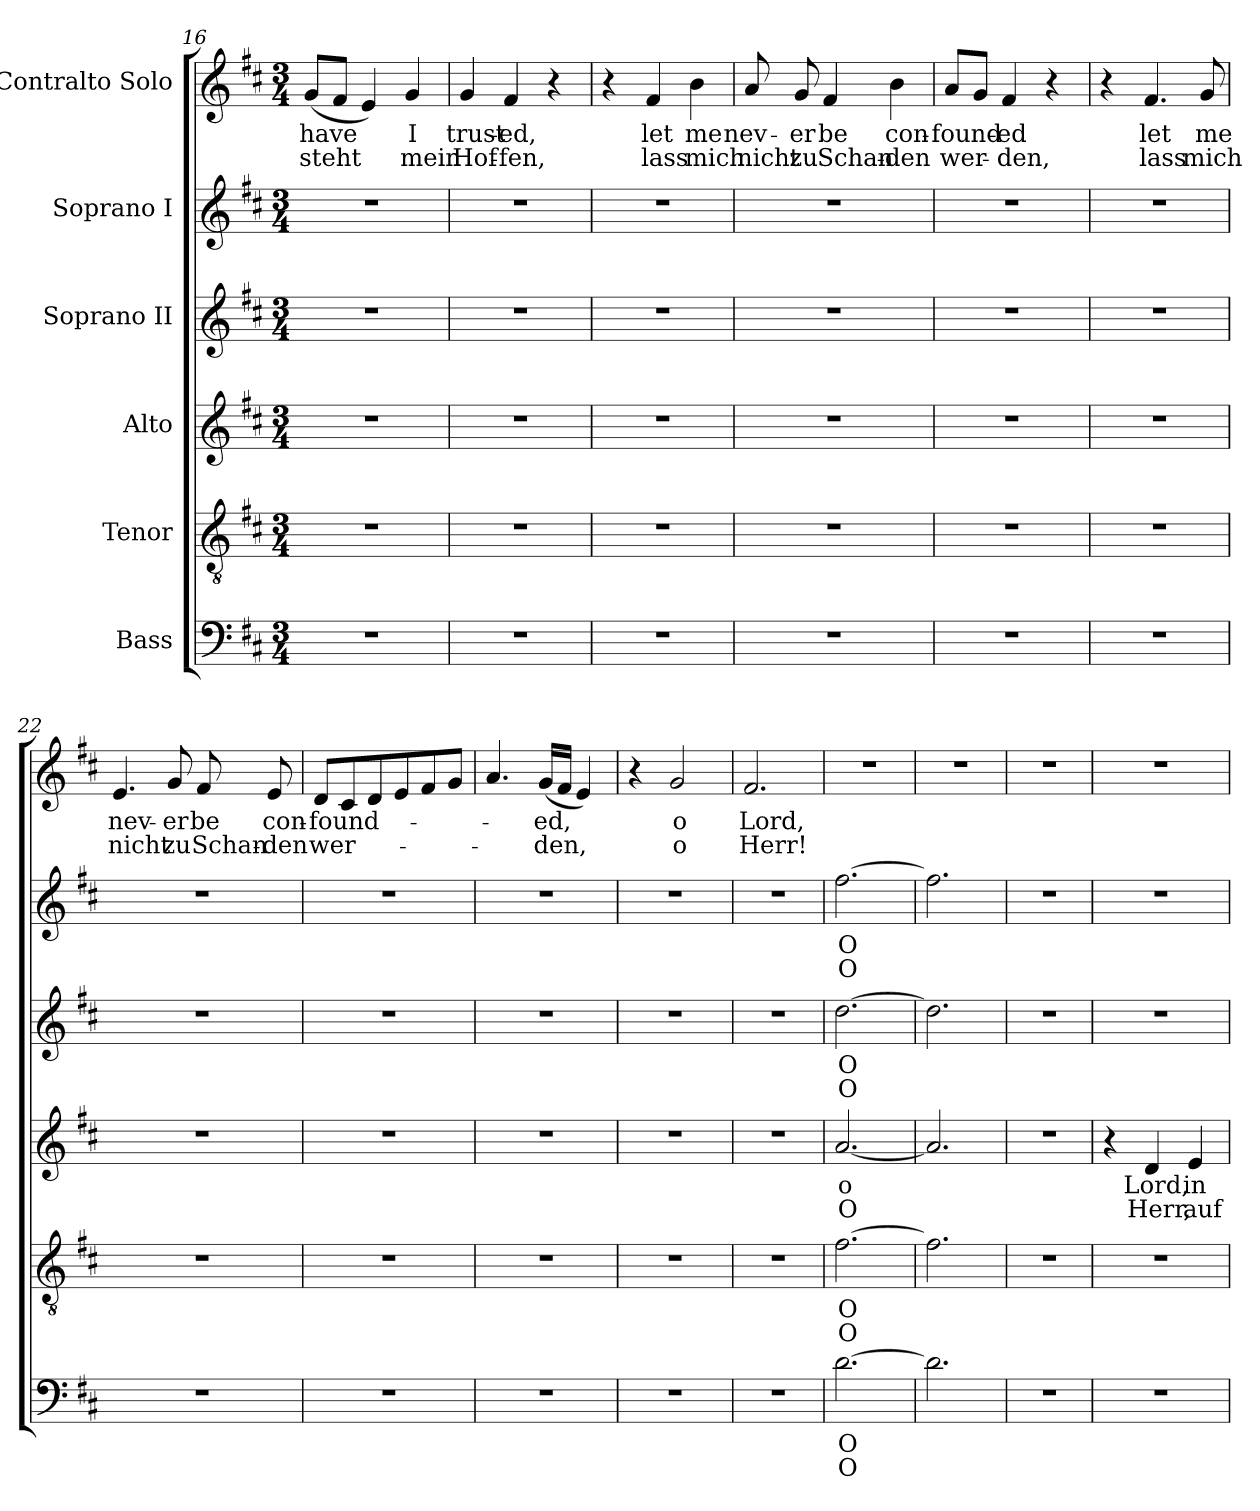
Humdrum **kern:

**kern	**text	**text	**kern	**text	**text	**kern	**text	**text	**kern	**text	**text	**kern	**text	**text	**kern	**text	**text
*part6	*part6	*part6	*part5	*part5	*part5	*part4	*part4	*part4	*part3	*part3	*part3	*part2	*part2	*part2	*part1	*part1	*part1
*staff6	*staff6	*staff6	*staff5	*staff5	*staff5	*staff4	*staff4	*staff4	*staff3	*staff3	*staff3	*staff2	*staff2	*staff2	*staff1	*staff1	*staff1
*I"Bass	*	*	*I"Tenor	*	*	*I"Alto	*	*	*I"Soprano II	*	*	*I"Soprano I	*	*	*I"Contralto Solo	*	*
*clefF4	*	*	*clefGv2	*	*	*clefG2	*	*	*clefG2	*	*	*clefG2	*	*	*clefG2	*	*
*k[f#c#]	*	*	*k[f#c#]	*	*	*k[f#c#]	*	*	*k[f#c#]	*	*	*k[f#c#]	*	*	*k[f#c#]	*	*
*D:	*	*	*D:	*	*	*D:	*	*	*D:	*	*	*D:	*	*	*D:	*	*
*M3/4	*	*	*M3/4	*	*	*M3/4	*	*	*M3/4	*	*	*M3/4	*	*	*M3/4	*	*
=16	=16	=16	=16	=16	=16	=16	=16	=16	=16	=16	=16	=16	=16	=16	=16	=16	=16
!	!	!	!	!	!	!	!	!	!	!	!	!	!	!	!	!LO:LY:b	!LO:LY:b
2.r	.	.	2.r	.	.	2.r	.	.	2.r	.	.	2.r	.	.	(<8g/L	have	steht
.	.	.	.	.	.	.	.	.	.	.	.	.	.	.	8f#/J	.	.
.	.	.	.	.	.	.	.	.	.	.	.	.	.	.	4e/)	.	.
!	!	!	!	!	!	!	!	!	!	!	!	!	!	!	!	!LO:LY:b	!LO:LY:b
.	.	.	.	.	.	.	.	.	.	.	.	.	.	.	4g/	I	mein
=17	=17	=17	=17	=17	=17	=17	=17	=17	=17	=17	=17	=17	=17	=17	=17	=17	=17
!	!	!	!	!	!	!	!	!	!	!	!	!	!	!	!	!LO:LY:b	!LO:LY:b
2.r	.	.	2.r	.	.	2.r	.	.	2.r	.	.	2.r	.	.	4g/	trust-	Hof-
!	!	!	!	!	!	!	!	!	!	!	!	!	!	!	!	!LO:LY:b	!LO:LY:b
.	.	.	.	.	.	.	.	.	.	.	.	.	.	.	4f#/	-ed,	-fen,
.	.	.	.	.	.	.	.	.	.	.	.	.	.	.	4r	.	.
=18	=18	=18	=18	=18	=18	=18	=18	=18	=18	=18	=18	=18	=18	=18	=18	=18	=18
2.r	.	.	2.r	.	.	2.r	.	.	2.r	.	.	2.r	.	.	4r	.	.
!	!	!	!	!	!	!	!	!	!	!	!	!	!	!	!	!LO:LY:b	!LO:LY:b
.	.	.	.	.	.	.	.	.	.	.	.	.	.	.	4f#/	let	lass
!	!	!	!	!	!	!	!	!	!	!	!	!	!	!	!	!LO:LY:b	!LO:LY:b
.	.	.	.	.	.	.	.	.	.	.	.	.	.	.	4b\	me	mich
!!LO:PB:g=z
=19	=19	=19	=19	=19	=19	=19	=19	=19	=19	=19	=19	=19	=19	=19	=19	=19	=19
!	!	!	!	!	!	!	!	!	!	!	!	!	!	!	!	!LO:LY:b	!LO:LY:b
2.r	.	.	2.r	.	.	2.r	.	.	2.r	.	.	2.r	.	.	8a/	nev-	nicht
!	!	!	!	!	!	!	!	!	!	!	!	!	!	!	!	!LO:LY:b	!LO:LY:b
.	.	.	.	.	.	.	.	.	.	.	.	.	.	.	8g/	-er	zu
!	!	!	!	!	!	!	!	!	!	!	!	!	!	!	!	!LO:LY:b	!LO:LY:b
.	.	.	.	.	.	.	.	.	.	.	.	.	.	.	4f#/	be	Schan-
!	!	!	!	!	!	!	!	!	!	!	!	!	!	!	!	!LO:LY:b	!LO:LY:b
.	.	.	.	.	.	.	.	.	.	.	.	.	.	.	4b\	con-	-den
=20	=20	=20	=20	=20	=20	=20	=20	=20	=20	=20	=20	=20	=20	=20	=20	=20	=20
!	!	!	!	!	!	!	!	!	!	!	!	!	!	!	!	!LO:LY:b	!LO:LY:b
2.r	.	.	2.r	.	.	2.r	.	.	2.r	.	.	2.r	.	.	8a/L	-found-	wer-
.	.	.	.	.	.	.	.	.	.	.	.	.	.	.	8g/J	.	.
!	!	!	!	!	!	!	!	!	!	!	!	!	!	!	!	!LO:LY:b	!LO:LY:b
.	.	.	.	.	.	.	.	.	.	.	.	.	.	.	4f#/	-ed	-den,
.	.	.	.	.	.	.	.	.	.	.	.	.	.	.	4r	.	.
=21	=21	=21	=21	=21	=21	=21	=21	=21	=21	=21	=21	=21	=21	=21	=21	=21	=21
2.r	.	.	2.r	.	.	2.r	.	.	2.r	.	.	2.r	.	.	4r	.	.
!	!	!	!	!	!	!	!	!	!	!	!	!	!	!	!	!LO:LY:b	!LO:LY:b
.	.	.	.	.	.	.	.	.	.	.	.	.	.	.	4.f#/	let	lass
!	!	!	!	!	!	!	!	!	!	!	!	!	!	!	!	!LO:LY:b	!LO:LY:b
.	.	.	.	.	.	.	.	.	.	.	.	.	.	.	8g/	me	mich
=22	=22	=22	=22	=22	=22	=22	=22	=22	=22	=22	=22	=22	=22	=22	=22	=22	=22
!	!	!	!	!	!	!	!	!	!	!	!	!	!	!	!	!LO:LY:b	!LO:LY:b
2.r	.	.	2.r	.	.	2.r	.	.	2.r	.	.	2.r	.	.	4.e/	nev-	nicht
!	!	!	!	!	!	!	!	!	!	!	!	!	!	!	!	!LO:LY:b	!LO:LY:b
.	.	.	.	.	.	.	.	.	.	.	.	.	.	.	8g/	-er	zu
!	!	!	!	!	!	!	!	!	!	!	!	!	!	!	!	!LO:LY:b	!LO:LY:b
.	.	.	.	.	.	.	.	.	.	.	.	.	.	.	8f#/	be	Schan-
!	!	!	!	!	!	!	!	!	!	!	!	!	!	!	!	!LO:LY:b	!LO:LY:b
.	.	.	.	.	.	.	.	.	.	.	.	.	.	.	8e/	con-	-den
=23	=23	=23	=23	=23	=23	=23	=23	=23	=23	=23	=23	=23	=23	=23	=23	=23	=23
!	!	!	!	!	!	!	!	!	!	!	!	!	!	!	!	!LO:LY:b	!LO:LY:b
2.r	.	.	2.r	.	.	2.r	.	.	2.r	.	.	2.r	.	.	8d/L	-found-	wer-
.	.	.	.	.	.	.	.	.	.	.	.	.	.	.	8c#/	.	.
.	.	.	.	.	.	.	.	.	.	.	.	.	.	.	8d/	.	.
.	.	.	.	.	.	.	.	.	.	.	.	.	.	.	8e/	.	.
.	.	.	.	.	.	.	.	.	.	.	.	.	.	.	8f#/	.	.
.	.	.	.	.	.	.	.	.	.	.	.	.	.	.	8g/J	.	.
!!LO:LB:g=z
=24	=24	=24	=24	=24	=24	=24	=24	=24	=24	=24	=24	=24	=24	=24	=24	=24	=24
2.r	.	.	2.r	.	.	2.r	.	.	2.r	.	.	2.r	.	.	4.a/	.	.
!	!	!	!	!	!	!	!	!	!	!	!	!	!	!	!	!LO:LY:b	!LO:LY:b
.	.	.	.	.	.	.	.	.	.	.	.	.	.	.	(<16g/LL	-ed,	-den,
.	.	.	.	.	.	.	.	.	.	.	.	.	.	.	16f#/JJ	.	.
.	.	.	.	.	.	.	.	.	.	.	.	.	.	.	4e/)	.	.
!!LO:PB:g=z
=25	=25	=25	=25	=25	=25	=25	=25	=25	=25	=25	=25	=25	=25	=25	=25	=25	=25
2.r	.	.	2.r	.	.	2.r	.	.	2.r	.	.	2.r	.	.	4r	.	.
!	!	!	!	!	!	!	!	!	!	!	!	!	!	!	!	!LO:LY:b	!LO:LY:b
.	.	.	.	.	.	.	.	.	.	.	.	.	.	.	2g/	o	o
=26	=26	=26	=26	=26	=26	=26	=26	=26	=26	=26	=26	=26	=26	=26	=26	=26	=26
!	!	!	!	!	!	!	!	!	!	!	!	!	!	!	!	!LO:LY:b	!LO:LY:b
2.r	.	.	2.r	.	.	2.r	.	.	2.r	.	.	2.r	.	.	2.f#/	Lord,	Herr!
=27	=27	=27	=27	=27	=27	=27	=27	=27	=27	=27	=27	=27	=27	=27	=27	=27	=27
!	!LO:LY:b	!LO:LY:b	!	!LO:LY:b	!LO:LY:b	!	!LO:LY:b	!LO:LY:b	!	!LO:LY:b	!LO:LY:b	!	!LO:LY:b	!LO:LY:b	!	!	!
[2.d\	O	O	[2.f#\	O	O	[2.a/	o	O	[2.dd\	O	O	[2.ff#\	O	O	2.r	.	.
=28	=28	=28	=28	=28	=28	=28	=28	=28	=28	=28	=28	=28	=28	=28	=28	=28	=28
2.d\]	.	.	2.f#\]	.	.	2.a/]	.	.	2.dd\]	.	.	2.ff#\]	.	.	2.r	.	.
=29	=29	=29	=29	=29	=29	=29	=29	=29	=29	=29	=29	=29	=29	=29	=29	=29	=29
2.r	.	.	2.r	.	.	2.r	.	.	2.r	.	.	2.r	.	.	2.r	.	.
=30	=30	=30	=30	=30	=30	=30	=30	=30	=30	=30	=30	=30	=30	=30	=30	=30	=30
2.r	.	.	2.r	.	.	4r	.	.	2.r	.	.	2.r	.	.	2.r	.	.
!	!	!	!	!	!	!	!LO:LY:b	!LO:LY:b	!	!	!	!	!	!	!	!	!
.	.	.	.	.	.	4d/	Lord,	Herr,	.	.	.	.	.	.	.	.	.
!	!	!	!	!	!	!	!LO:LY:b	!LO:LY:b	!	!	!	!	!	!	!	!	!
.	.	.	.	.	.	4e/	in	auf	.	.	.	.	.	.	.	.	.
=	=	=	=	=	=	=	=	=	=	=	=	=	=	=	=	=	=
*-	*-	*-	*-	*-	*-	*-	*-	*-	*-	*-	*-	*-	*-	*-	*-	*-	*-
